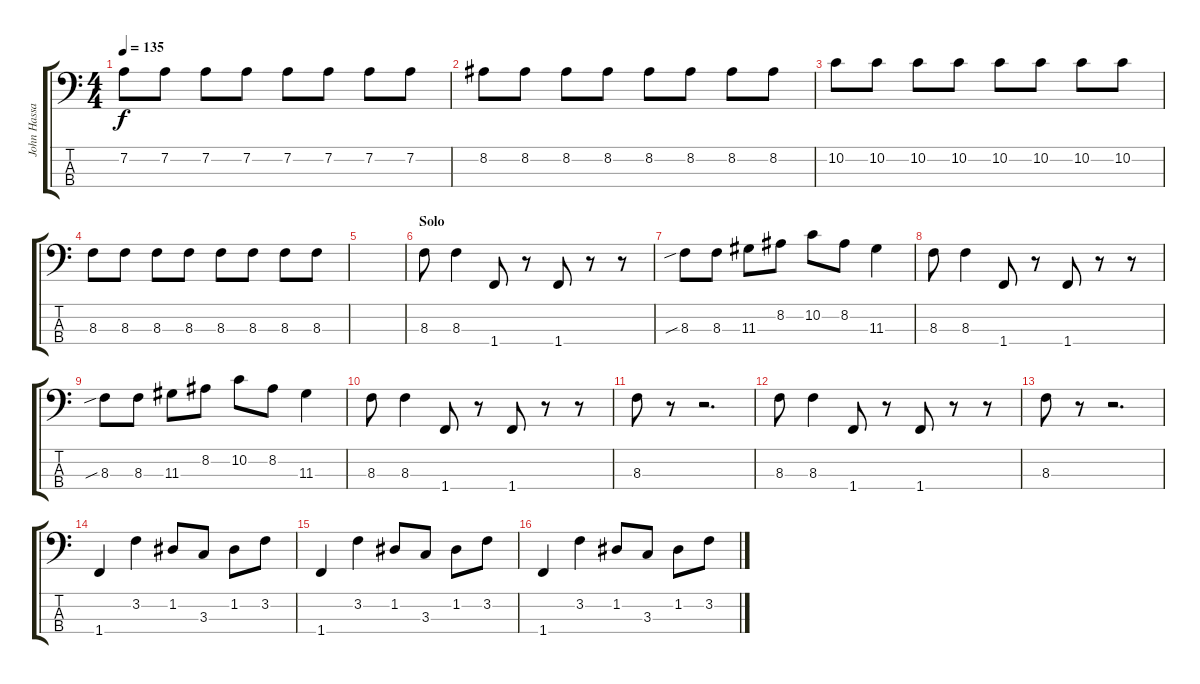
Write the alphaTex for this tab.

\track ("John Hassall" "John Hassa") {instrument electricbasspick}
\staff {score tabs}
\tuning (G2 D2 A1 E1) {hide}
\ts (4 4)
\tempo 135
\clef f4
\ks c
7.2.8{dy f} 7.2.8 7.2.8 7.2.8 7.2.8 7.2.8 7.2.8 7.2.8 |
8.2.8 8.2.8 8.2.8 8.2.8 8.2.8 8.2.8 8.2.8 8.2.8 |
10.2.8 10.2.8 10.2.8 10.2.8 10.2.8 10.2.8 10.2.8 10.2.8 |
8.3.8 8.3.8 8.3.8 8.3.8 8.3.8 8.3.8 8.3.8 8.3.8 |
|
\section ("" "Solo")
8.3.8 8.3.4 1.4.8 r.8 1.4.8 r.8 r.8 |
8.3{sib}.8 8.3.8 11.3.8 8.2.8 10.2.8 8.2.8 11.3.4 |
8.3.8 8.3.4 1.4.8 r.8 1.4.8 r.8 r.8 |
8.3{sib}.8 8.3.8 11.3.8 8.2.8 10.2.8 8.2.8 11.3.4 |
8.3.8 8.3.4 1.4.8 r.8 1.4.8 r.8 r.8 |
8.3.8 r.8 r.2{d} |
8.3.8 8.3.4 1.4.8 r.8 1.4.8 r.8 r.8 |
8.3.8 r.8 r.2{d} |
1.4.4 3.2.4 1.2.8 3.3.8 1.2.8 3.2.8 |
1.4.4 3.2.4 1.2.8 3.3.8 1.2.8 3.2.8 |
1.4.4 3.2.4 1.2.8 3.3.8 1.2.8 3.2.8
